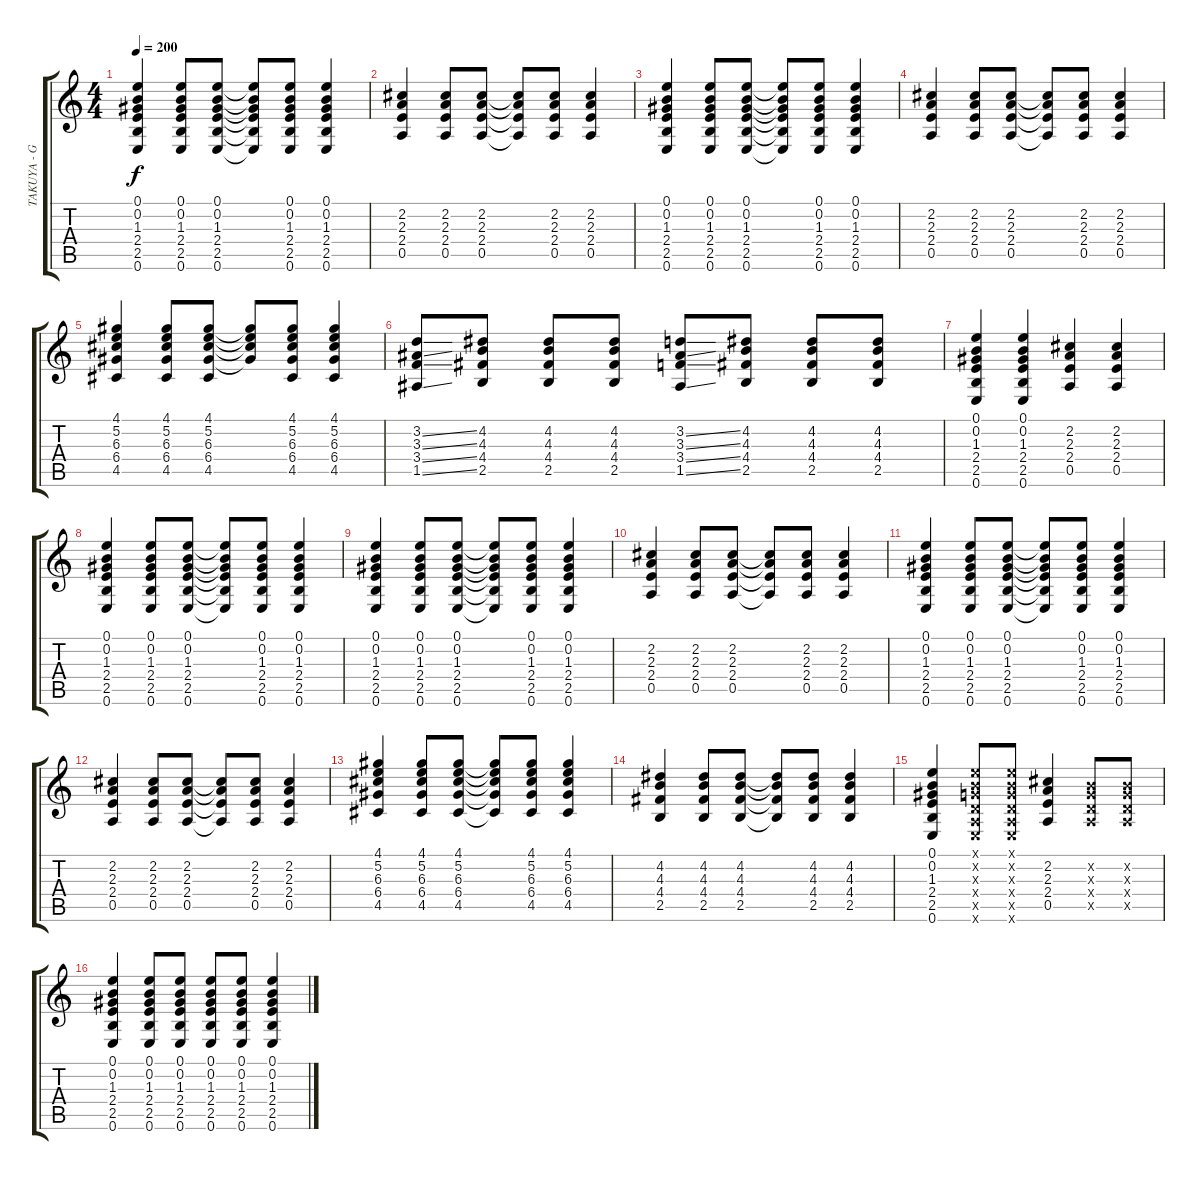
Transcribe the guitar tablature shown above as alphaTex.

\track ("TAKUYA - Guitar 1" "TAKUYA - G") {instrument overdrivenguitar}
\staff {score tabs}
\tuning (E4 B3 G3 D3 A2 E2) {hide}
\ts (4 4)
\tempo 200
\clef g2
\ks c
(0.1 0.2 1.3 2.4 2.5 0.6).4{dy f} (0.1 0.2 1.3 2.4 2.5 0.6).8 (0.1 0.2 1.3 2.4 2.5 0.6).8 (0.1{t} 0.2{t} 1.3{t} 2.4{t} 2.5{t} 0.6{t}).8 (0.1 0.2 1.3 2.4 2.5 0.6).8 (0.1 0.2 1.3 2.4 2.5 0.6).4 |
(2.2 2.3 2.4 0.5).4 (2.2 2.3 2.4 0.5).8 (2.2 2.3 2.4 0.5).8 (2.2{t} 2.3{t} 2.4{t} 0.5{t}).8 (2.2 2.3 2.4 0.5).8 (2.2 2.3 2.4 0.5).4 |
(0.1 0.2 1.3 2.4 2.5 0.6).4 (0.1 0.2 1.3 2.4 2.5 0.6).8 (0.1 0.2 1.3 2.4 2.5 0.6).8 (0.1{t} 0.2{t} 1.3{t} 2.4{t} 2.5{t} 0.6{t}).8 (0.1 0.2 1.3 2.4 2.5 0.6).8 (0.1 0.2 1.3 2.4 2.5 0.6).4 |
(2.2 2.3 2.4 0.5).4 (2.2 2.3 2.4 0.5).8 (2.2 2.3 2.4 0.5).8 (2.2{t} 2.3{t} 2.4{t} 0.5{t}).8 (2.2 2.3 2.4 0.5).8 (2.2 2.3 2.4 0.5).4 |
(4.1 5.2 6.3 6.4 4.5).4 (4.1 5.2 6.3 6.4 4.5).8 (4.1 5.2 6.3 6.4 4.5).8 (4.1{t} 5.2{t} 6.3{t} 6.4{t}).8 (4.1 5.2 6.3 6.4 4.5).8 (4.1 5.2 6.3 6.4 4.5).4 |
(3.2{ss} 3.3{ss} 3.4{ss} 1.5{ss}).8 (4.2 4.3 4.4 2.5).8 (4.2 4.3 4.4 2.5).8 (4.2 4.3 4.4 2.5).8 (3.2{ss} 3.3{ss} 3.4{ss} 1.5{ss}).8 (4.2 4.3 4.4 2.5).8 (4.2 4.3 4.4 2.5).8 (4.2 4.3 4.4 2.5).8 |
(0.1 0.2 1.3 2.4 2.5 0.6).4 (0.1 0.2 1.3 2.4 2.5 0.6).4 (2.2 2.3 2.4 0.5).4 (2.2 2.3 2.4 0.5).4 |
(0.1 0.2 1.3 2.4 2.5 0.6).4 (0.1 0.2 1.3 2.4 2.5 0.6).8 (0.1 0.2 1.3 2.4 2.5 0.6).8 (0.1{t} 0.2{t} 1.3{t} 2.4{t} 2.5{t} 0.6{t}).8 (0.1 0.2 1.3 2.4 2.5 0.6).8 (0.1 0.2 1.3 2.4 2.5 0.6).4 |
(0.1 0.2 1.3 2.4 2.5 0.6).4 (0.1 0.2 1.3 2.4 2.5 0.6).8 (0.1 0.2 1.3 2.4 2.5 0.6).8 (0.1{t} 0.2{t} 1.3{t} 2.4{t} 2.5{t} 0.6{t}).8 (0.1 0.2 1.3 2.4 2.5 0.6).8 (0.1 0.2 1.3 2.4 2.5 0.6).4 |
(2.2 2.3 2.4 0.5).4 (2.2 2.3 2.4 0.5).8 (2.2 2.3 2.4 0.5).8 (2.2{t} 2.3{t} 2.4{t} 0.5{t}).8 (2.2 2.3 2.4 0.5).8 (2.2 2.3 2.4 0.5).4 |
(0.1 0.2 1.3 2.4 2.5 0.6).4 (0.1 0.2 1.3 2.4 2.5 0.6).8 (0.1 0.2 1.3 2.4 2.5 0.6).8 (0.1{t} 0.2{t} 1.3{t} 2.4{t} 2.5{t} 0.6{t}).8 (0.1 0.2 1.3 2.4 2.5 0.6).8 (0.1 0.2 1.3 2.4 2.5 0.6).4 |
(2.2 2.3 2.4 0.5).4 (2.2 2.3 2.4 0.5).8 (2.2 2.3 2.4 0.5).8 (2.2{t} 2.3{t} 2.4{t} 0.5{t}).8 (2.2 2.3 2.4 0.5).8 (2.2 2.3 2.4 0.5).4 |
(4.1 5.2 6.3 6.4 4.5).4 (4.1 5.2 6.3 6.4 4.5).8 (4.1 5.2 6.3 6.4 4.5).8 (4.1{t} 5.2{t} 6.3{t} 6.4{t} 4.5{t}).8 (4.1 5.2 6.3 6.4 4.5).8 (4.1 5.2 6.3 6.4 4.5).4 |
(4.2 4.3 4.4 2.5).4 (4.2 4.3 4.4 2.5).8 (4.2 4.3 4.4 2.5).8 (4.2{t} 4.3{t} 4.4{t} 2.5{t}).8 (4.2 4.3 4.4 2.5).8 (4.2 4.3 4.4 2.5).4 |
(0.1 0.2 1.3 2.4 2.5 0.6).4 (0.1{x} 0.2{x} 0.3{x} 0.4{x} 0.5{x} 0.6{x}).8 (0.1{x} 0.2{x} 0.3{x} 0.4{x} 0.5{x} 0.6{x}).8 (2.2 2.3 2.4 0.5).4 (0.2{x} 0.3{x} 0.4{x} 0.5{x}).8 (0.2{x} 0.3{x} 0.4{x} 0.5{x}).8 |
(0.1 0.2 1.3 2.4 2.5 0.6).4 (0.1 0.2 1.3 2.4 2.5 0.6).8 (0.1 0.2 1.3 2.4 2.5 0.6).8 (0.1 0.2 1.3 2.4 2.5 0.6).8 (0.1 0.2 1.3 2.4 2.5 0.6).8 (0.1 0.2 1.3 2.4 2.5 0.6).4
